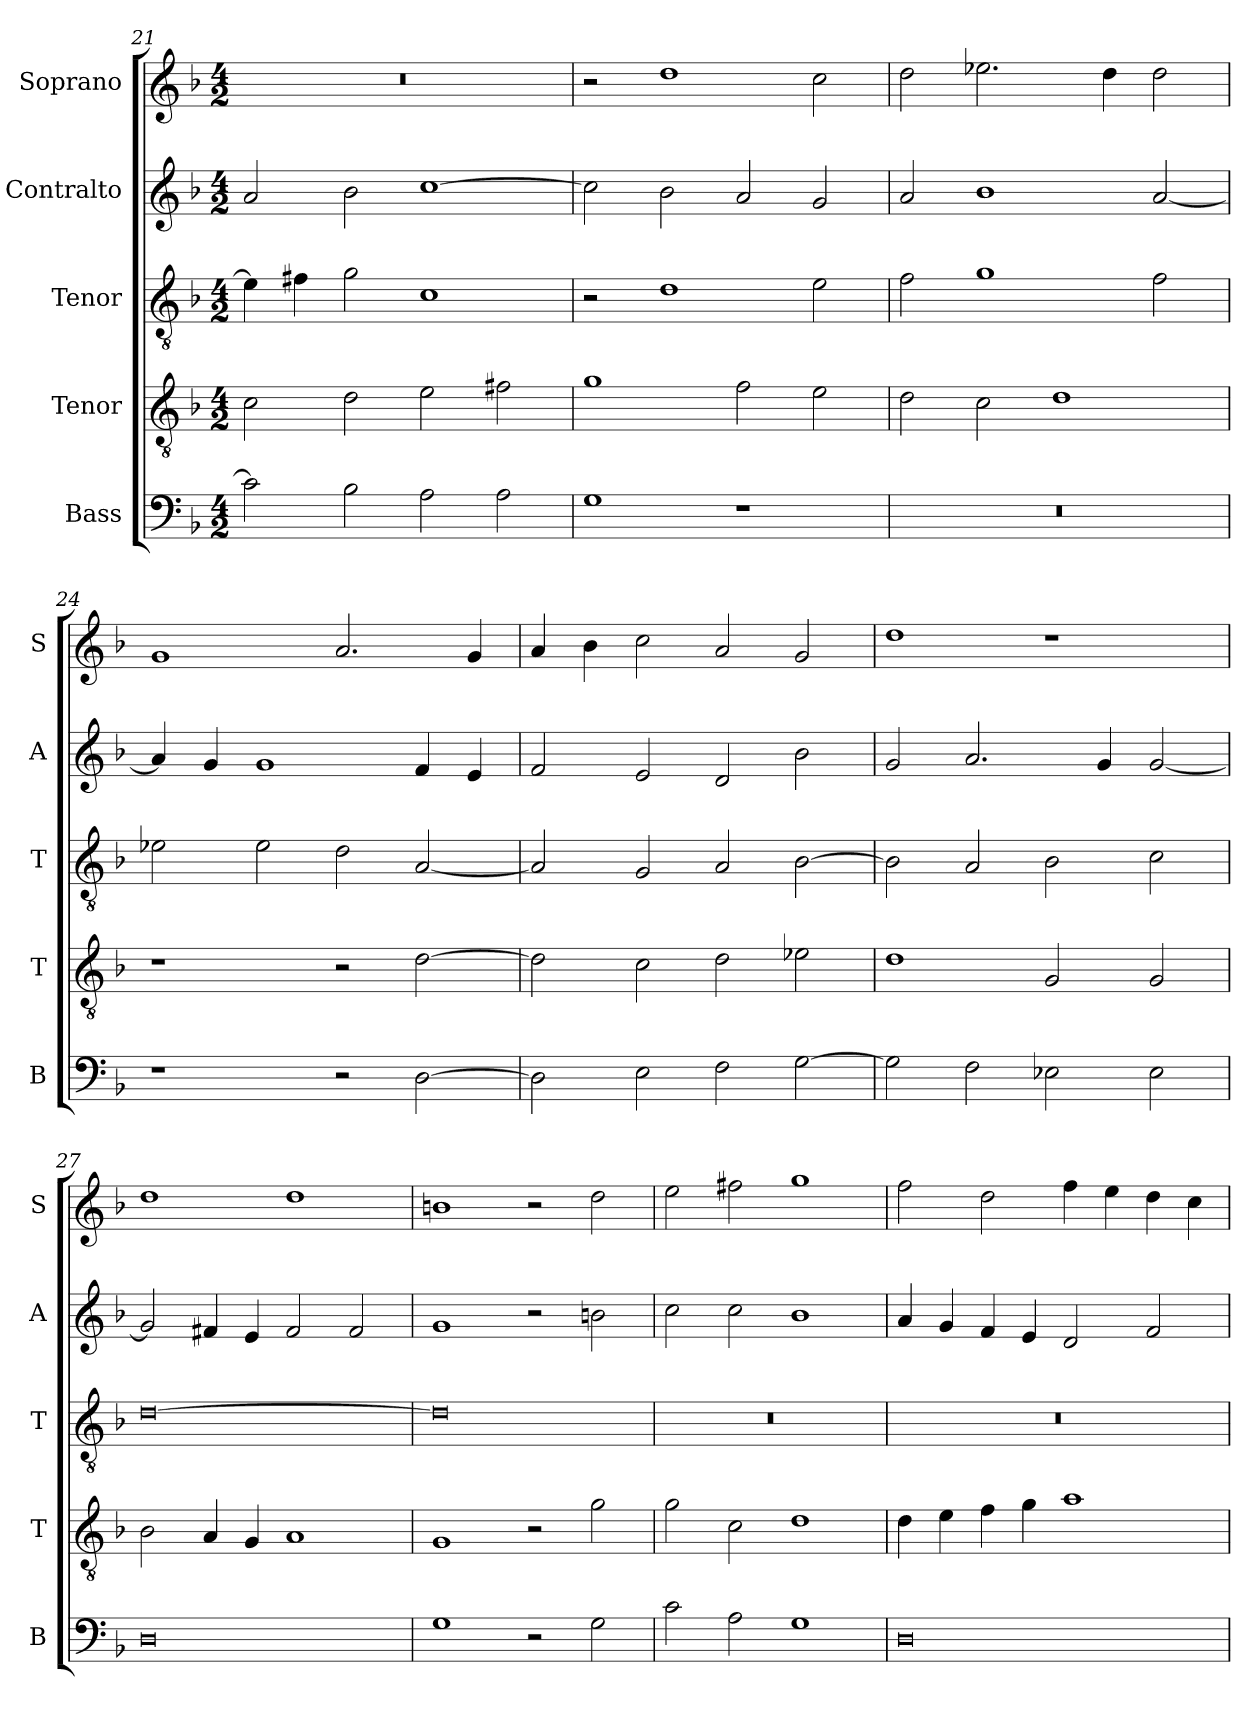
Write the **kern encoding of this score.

**kern	**kern	**kern	**kern	**kern
*part5	*part4	*part3	*part2	*part1
*staff5	*staff4	*staff3	*staff2	*staff1
*I"Bass	*I"Tenor	*I"Tenor	*I"Contralto	*I"Soprano
*I'B	*I'T	*I'T	*I'A	*I'S
*clefF4	*clefGv2	*clefGv2	*clefG2	*clefG2
*k[b-]	*k[b-]	*k[b-]	*k[b-]	*k[b-]
*G:dor	*G:dor	*G:dor	*G:dor	*G:dor
*M4/2	*M4/2	*M4/2	*M4/2	*M4/2
=21	=21	=21	=21	=21
2c]	2c	4e]	2a	0r
.	.	4f#X	.	.
2B-	2d	2g	2b-	.
2A	2e	1c	[1cc	.
2A	2f#X	.	.	.
=22	=22	=22	=22	=22
1G	1g	2r	2cc]	2r
.	.	1d	2b-	1dd
1r	2f	.	2a	.
.	2e	2e	2g	2cc
=23	=23	=23	=23	=23
0r	2d	2f	2a	2dd
.	2c	1g	1b-	2.ee-X
.	1d	.	.	.
.	.	.	.	4dd
.	.	2f	[2a	2dd
=24	=24	=24	=24	=24
1r	1r	2e-X	4a]	1g
.	.	.	4g	.
.	.	2e-	1g	.
2r	2r	2d	.	2.a
[2D	[2d	[2A	4f	.
.	.	.	4e	4g
=25	=25	=25	=25	=25
2D]	2d]	2A]	2f	4a
.	.	.	.	4b-
2E	2c	2G	2e	2cc
2F	2d	2A	2d	2a
[2G	2e-X	[2B-	2b-	2g
=26	=26	=26	=26	=26
2G]	1d	2B-]	2g	1dd
2F	.	2A	2.a	.
2E-X	2G	2B-	.	1r
.	.	.	4g	.
2E-	2G	2c	[2g	.
=27	=27	=27	=27	=27
0D	2B-	[0d	2g]	1dd
.	4A	.	4f#X	.
.	4G	.	4e	.
.	1A	.	2f#	1dd
.	.	.	2f#	.
=28	=28	=28	=28	=28
1G	1G	0d]	1g	1bn
2r	2r	.	2r	2r
2G	2g	.	2bn	2dd
=29	=29	=29	=29	=29
2c	2g	0r	2cc	2ee
2A	2c	.	2cc	2ff#X
1G	1d	.	1b-	1gg
=30	=30	=30	=30	=30
0D	4d	0r	4a	2ff
.	4e	.	4g	.
.	4f	.	4f	2dd
.	4g	.	4e	.
.	1a	.	2d	4ff
.	.	.	.	4ee
.	.	.	2f	4dd
.	.	.	.	4cc
=	=	=	=	=
*-	*-	*-	*-	*-
